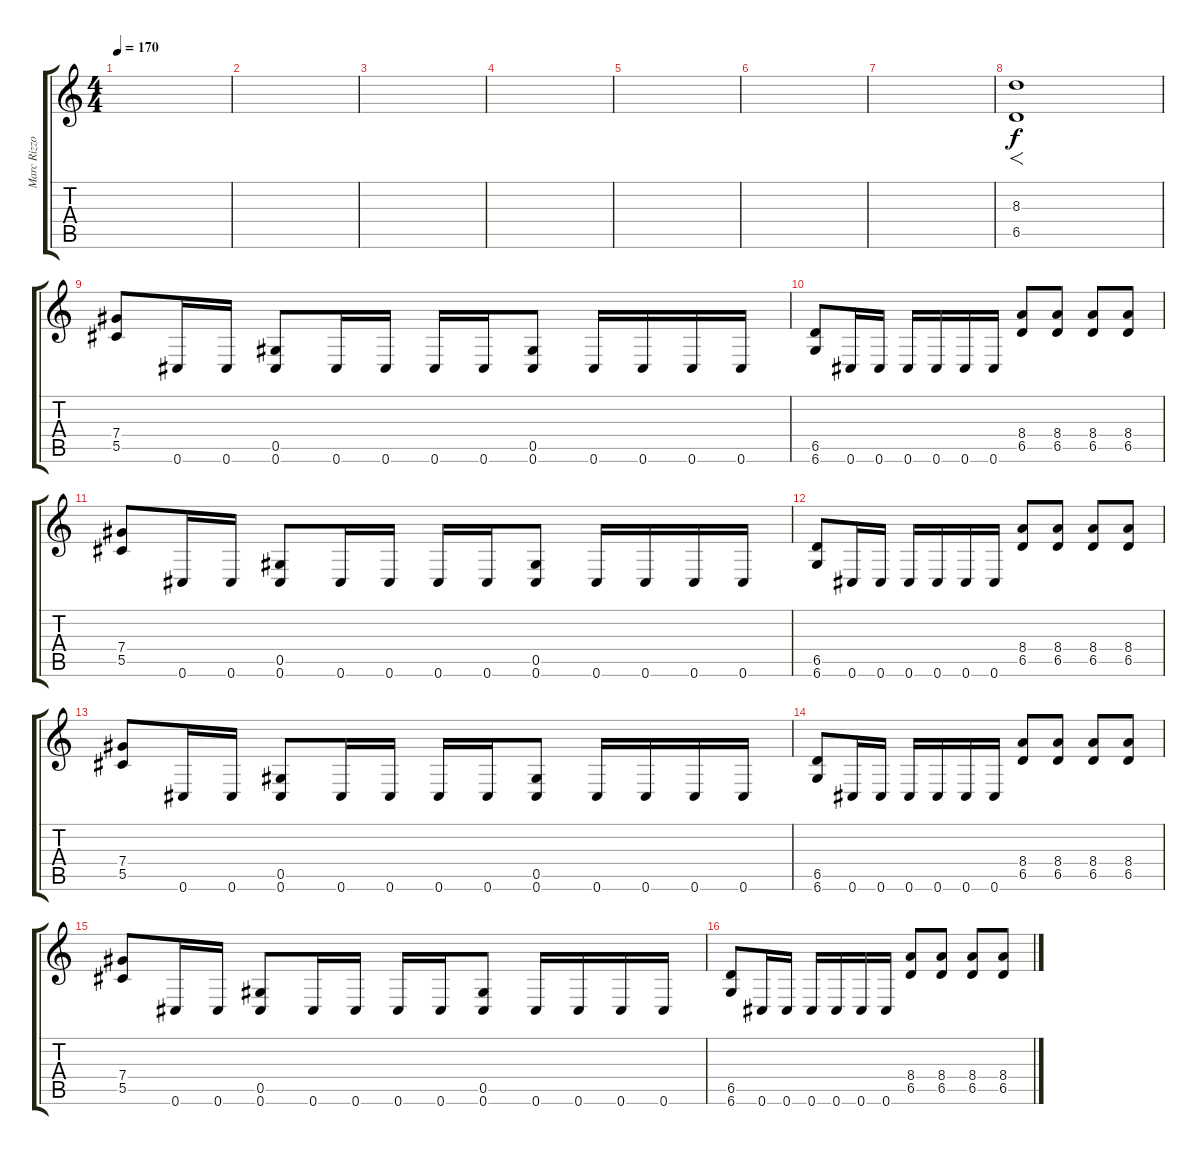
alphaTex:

\track ("Marc Rizzo" "Marc Rizzo") {instrument distortionguitar}
\staff {score tabs}
\tuning (Eb4 Bb3 Gb3 Db3 Ab2 Db2) {hide}
\ts (4 4)
\tempo 170
\clef g2
\ks c
|
|
|
|
|
|
|
(8.3 6.5).1{f} |
(7.4 5.5).8{dy f} 0.6.16 0.6.16 (0.5 0.6).8 0.6.16 0.6.16 0.6.16 0.6.16 (0.5 0.6).8 0.6.16 0.6.16 0.6.16 0.6.16 |
(6.5 6.6).8 0.6.16 0.6.16 0.6.16 0.6.16 0.6.16 0.6.16 (8.4 6.5).8 (8.4 6.5).8 (8.4 6.5).8 (8.4 6.5).8 |
(7.4 5.5).8 0.6.16 0.6.16 (0.5 0.6).8 0.6.16 0.6.16 0.6.16 0.6.16 (0.5 0.6).8 0.6.16 0.6.16 0.6.16 0.6.16 |
(6.5 6.6).8 0.6.16 0.6.16 0.6.16 0.6.16 0.6.16 0.6.16 (8.4 6.5).8 (8.4 6.5).8 (8.4 6.5).8 (8.4 6.5).8 |
(7.4 5.5).8 0.6.16 0.6.16 (0.5 0.6).8 0.6.16 0.6.16 0.6.16 0.6.16 (0.5 0.6).8 0.6.16 0.6.16 0.6.16 0.6.16 |
(6.5 6.6).8 0.6.16 0.6.16 0.6.16 0.6.16 0.6.16 0.6.16 (8.4 6.5).8 (8.4 6.5).8 (8.4 6.5).8 (8.4 6.5).8 |
(7.4 5.5).8 0.6.16 0.6.16 (0.5 0.6).8 0.6.16 0.6.16 0.6.16 0.6.16 (0.5 0.6).8 0.6.16 0.6.16 0.6.16 0.6.16 |
(6.5 6.6).8 0.6.16 0.6.16 0.6.16 0.6.16 0.6.16 0.6.16 (8.4 6.5).8 (8.4 6.5).8 (8.4 6.5).8 (8.4 6.5).8
